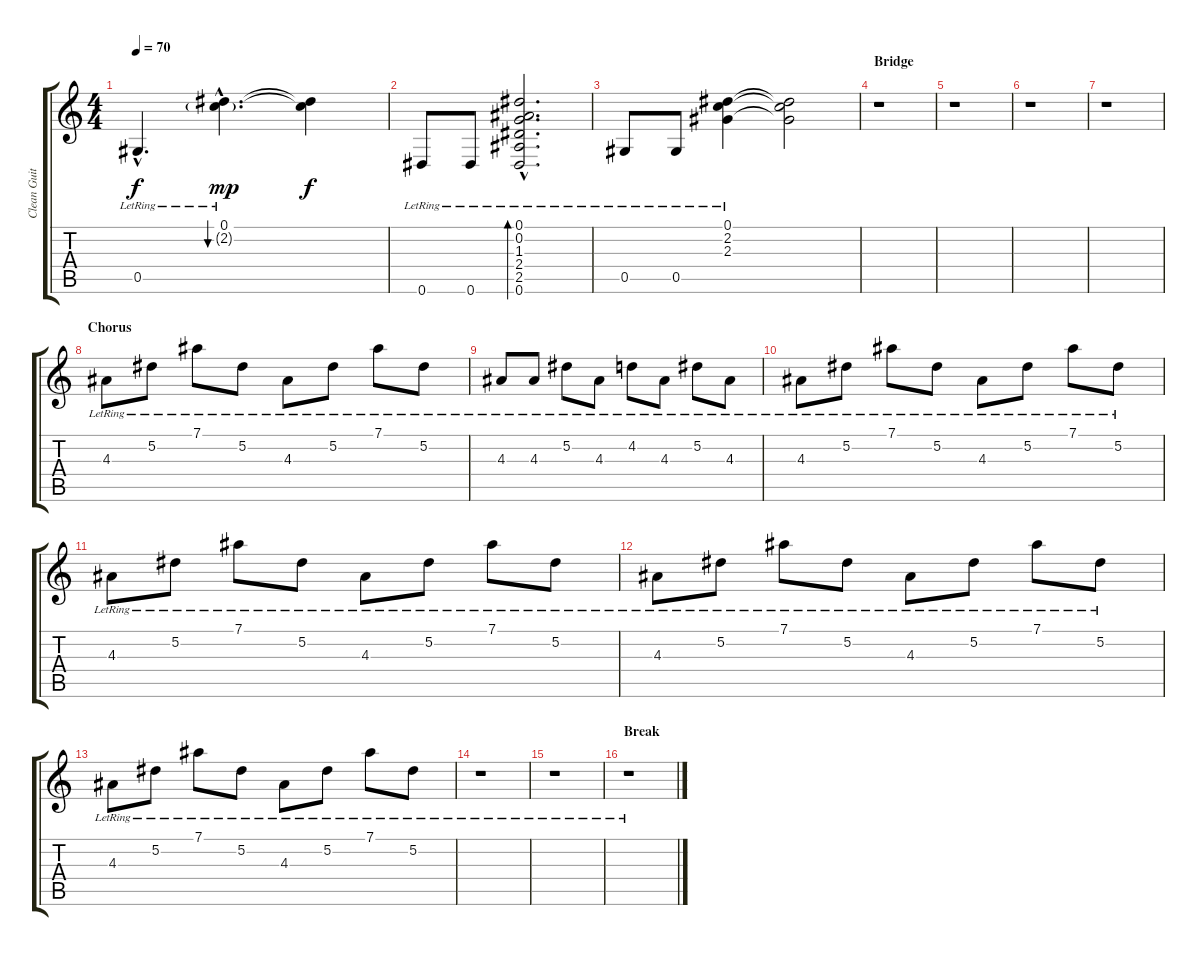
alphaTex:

\track ("Clean Guitar" "Clean Guit") {instrument electricguitarclean}
\staff {score tabs}
\tuning (Eb4 Bb3 Gb3 Db3 Ab2 Eb2) {hide}
\ts (4 4)
\tempo 70
\clef g2
\ks c
0.5{hac lr}.4{d dy f} (0.1{hac lr} 2.2{g hac lr}).4{d bu 120 dy mp} (0.1{t} 2.2{t}).4{dy f} |
0.6{lr}.8 0.6{lr}.8 (0.1{hac lr} 0.2{hac lr} 1.3{hac lr} 2.4{hac lr} 2.5{hac lr} 0.6{hac lr}).2{d bd 120} |
0.5{lr}.8 0.5{lr}.8 (0.1{lr} 2.2{lr} 2.3{lr}).4 (0.1{t} 2.2{t} 2.3{t}).2 |
\section ("" "Bridge")
r.1 |
r.1 |
r.1 |
r.1 |
\section ("" "Chorus")
4.3{lr}.8 5.2{lr}.8 7.1{lr}.8 5.2{lr}.8 4.3{lr}.8 5.2{lr}.8 7.1{lr}.8 5.2{lr}.8 |
4.3{lr}.8 4.3{lr}.8 5.2{lr}.8 4.3{lr}.8 4.2{lr}.8 4.3{lr}.8 5.2{lr}.8 4.3{lr}.8 |
4.3{lr}.8 5.2{lr}.8 7.1{lr}.8 5.2{lr}.8 4.3{lr}.8 5.2{lr}.8 7.1{lr}.8 5.2{lr}.8 |
4.3{lr}.8 5.2{lr}.8 7.1{lr}.8 5.2{lr}.8 4.3{lr}.8 5.2{lr}.8 7.1{lr}.8 5.2{lr}.8 |
4.3{lr}.8 5.2{lr}.8 7.1{lr}.8 5.2{lr}.8 4.3{lr}.8 5.2{lr}.8 7.1{lr}.8 5.2{lr}.8 |
4.3{lr}.8 5.2{lr}.8 7.1{lr}.8 5.2{lr}.8 4.3{lr}.8 5.2{lr}.8 7.1{lr}.8 5.2{lr}.8 |
r.1 |
r.1 |
\section ("" "Break")
r.1
